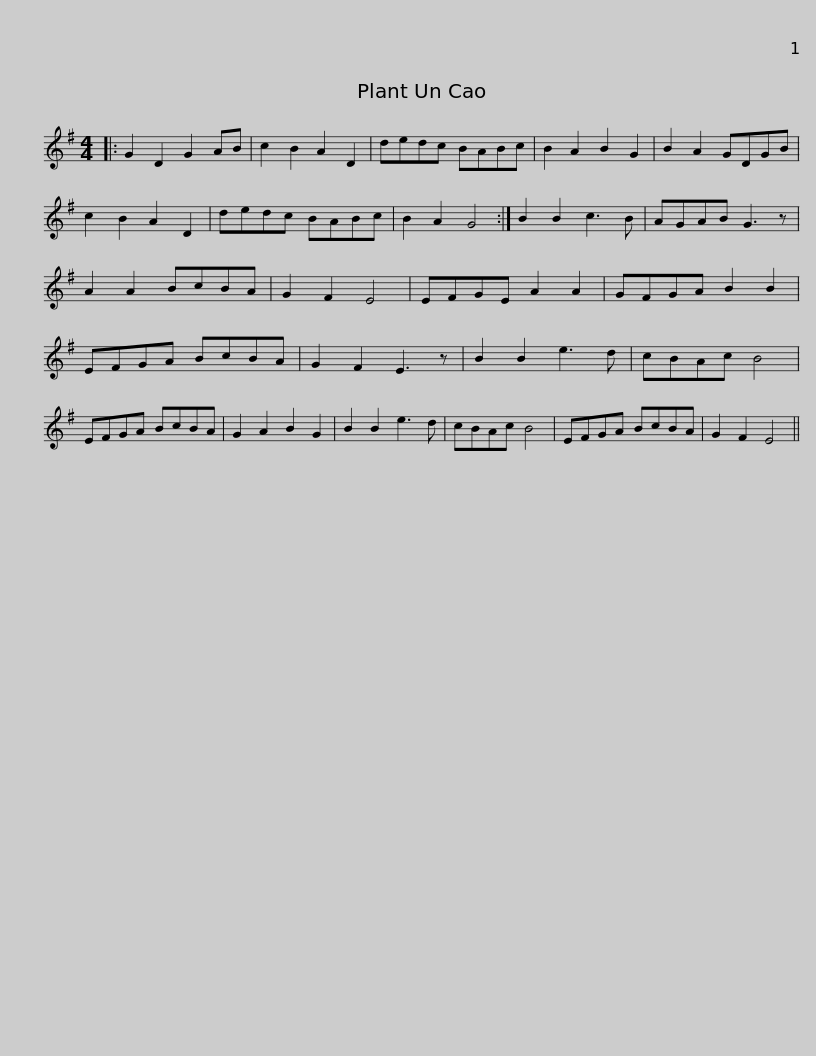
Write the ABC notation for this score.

X:1
L:1/8
M:4/4
I:linebreak $
K:G
V:1 treble
V:1
|: G2 D2 G2 AB | c2 B2 A2 D2 | dedc BABc | B2 A2 B2 G2 | B2 A2 GDGB | %5
 c2 B2 A2 D2 | dedc BABc |$ B2 A2 G4 :| B2 B2 c3 B | AGAB G3 z | %10
 A2 A2 BcBA | G2 F2 E4 | EFGE A2 A2 | GFGA B2 B2 | EFGA BcBA |$ %15
 G2 F2 E3 z | B2 B2 e3 d | cBAc B4 | EFGA BcBA | G2 A2 B2 G2 | %20
 B2 B2 e3 d | cBAc B4 | EFGA BcBA |$ G2 F2 E4 || %24
